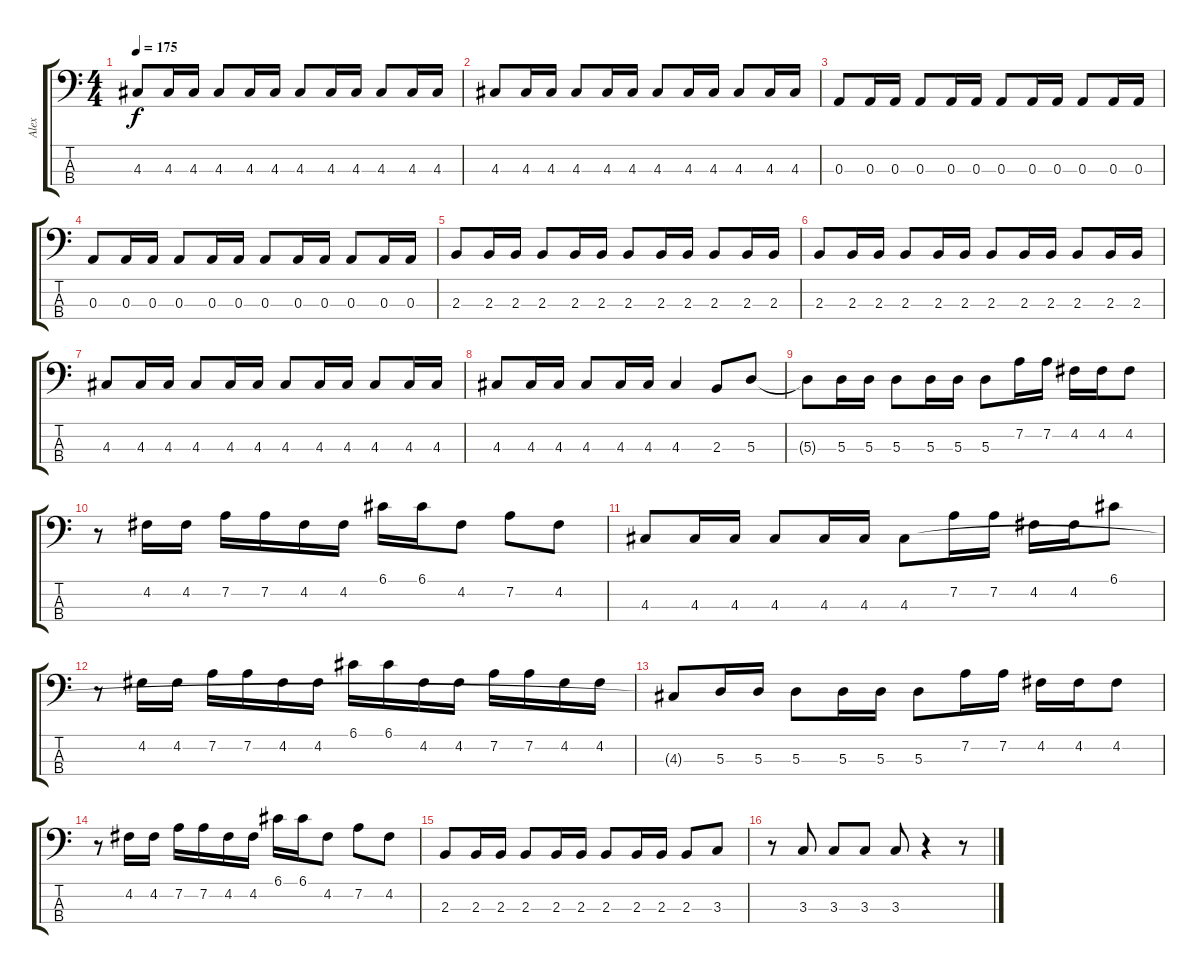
\track ("Alex" "Alex") {instrument electricbassfinger}
\staff {score tabs}
\tuning (G2 D2 A1 E1) {hide}
\ts (4 4)
\tempo 175
\clef f4
\ks c
4.3{t}.8{dy f} 4.3.16 4.3.16 4.3.8 4.3.16 4.3.16 4.3.8 4.3.16 4.3.16 4.3.8 4.3.16 4.3.16 |
4.3.8 4.3.16 4.3.16 4.3.8 4.3.16 4.3.16 4.3.8 4.3.16 4.3.16 4.3.8 4.3.16 4.3.16 |
0.3.8 0.3.16 0.3.16 0.3.8 0.3.16 0.3.16 0.3.8 0.3.16 0.3.16 0.3.8 0.3.16 0.3.16 |
0.3.8 0.3.16 0.3.16 0.3.8 0.3.16 0.3.16 0.3.8 0.3.16 0.3.16 0.3.8 0.3.16 0.3.16 |
2.3.8 2.3.16 2.3.16 2.3.8 2.3.16 2.3.16 2.3.8 2.3.16 2.3.16 2.3.8 2.3.16 2.3.16 |
2.3.8 2.3.16 2.3.16 2.3.8 2.3.16 2.3.16 2.3.8 2.3.16 2.3.16 2.3.8 2.3.16 2.3.16 |
4.3.8 4.3.16 4.3.16 4.3.8 4.3.16 4.3.16 4.3.8 4.3.16 4.3.16 4.3.8 4.3.16 4.3.16 |
4.3.8 4.3.16 4.3.16 4.3.8 4.3.16 4.3.16 4.3.4 2.3.8 5.3.8 |
5.3{t}.8 5.3.16 5.3.16 5.3.8 5.3.16 5.3.16 5.3.8 7.2.16 7.2.16 4.2.16 4.2.16 4.2.8 |
r.8 4.2.16 4.2.16 7.2.16 7.2.16 4.2.16 4.2.16 6.1.16 6.1.16 4.2.8 7.2.8 4.2.8 |
4.3.8 4.3.16 4.3.16 4.3.8 4.3.16 4.3.16 4.3.8 7.2.16 7.2.16 4.2.16 4.2.16 6.1.8 |
r.8 4.2.16 4.2.16 7.2.16 7.2.16 4.2.16 4.2.16 6.1.16 6.1.16 4.2.16 4.2.16 7.2.16 7.2.16 4.2.16 4.2.16 |
4.3{t}.8 5.3.16 5.3.16 5.3.8 5.3.16 5.3.16 5.3.8 7.2.16 7.2.16 4.2.16 4.2.16 4.2.8 |
r.8 4.2.16 4.2.16 7.2.16 7.2.16 4.2.16 4.2.16 6.1.16 6.1.16 4.2.8 7.2.8 4.2.8 |
2.3.8 2.3.16 2.3.16 2.3.8 2.3.16 2.3.16 2.3.8 2.3.16 2.3.16 2.3.8 3.3.8 |
r.8 3.3.8 3.3.8 3.3.8 3.3.8 r.4 r.8
